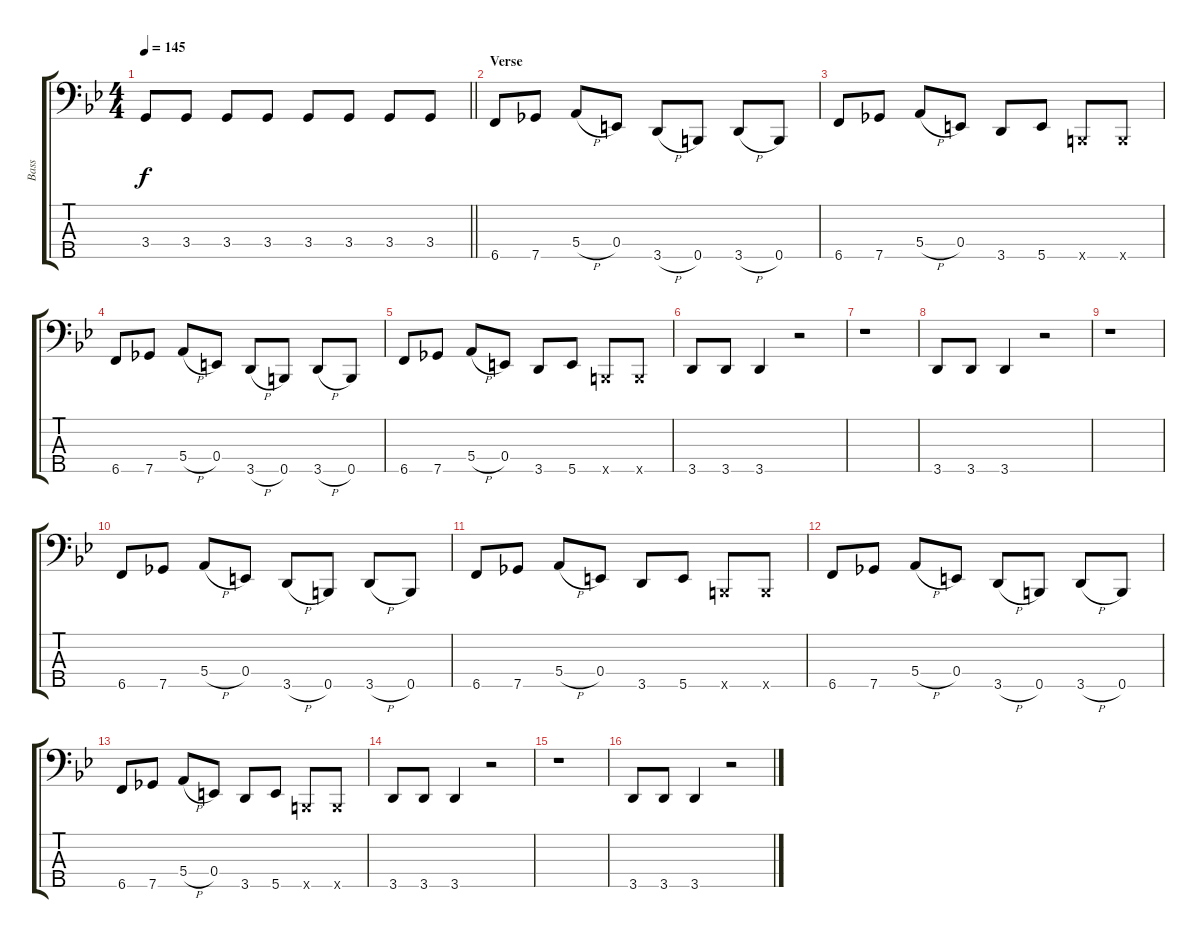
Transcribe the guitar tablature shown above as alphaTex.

\track ("Bass" "Bass") {instrument electricbassfinger}
\staff {score tabs}
\tuning (G2 D2 A1 E1 B0) {hide}
\ts (4 4)
\tempo 145
\clef f4
\barLineRight lightlight
\ks bb
3.4.8{dy f} 3.4.8 3.4.8 3.4.8 3.4.8 3.4.8 3.4.8 3.4.8 |
\section ("" "Verse")
6.5.8 7.5.8 5.4{h}.8 0.4.8 3.5{h}.8 0.5.8 3.5{h}.8 0.5.8 |
6.5.8 7.5.8 5.4{h}.8 0.4.8 3.5.8 5.5.8 0.5{x}.8 0.5{x}.8 |
6.5.8 7.5.8 5.4{h}.8 0.4.8 3.5{h}.8 0.5.8 3.5{h}.8 0.5.8 |
6.5.8 7.5.8 5.4{h}.8 0.4.8 3.5.8 5.5.8 0.5{x}.8 0.5{x}.8 |
3.5.8 3.5.8 3.5.4 r.2 |
r.1 |
3.5.8 3.5.8 3.5.4 r.2 |
r.1 |
6.5.8 7.5.8 5.4{h}.8 0.4.8 3.5{h}.8 0.5.8 3.5{h}.8 0.5.8 |
6.5.8 7.5.8 5.4{h}.8 0.4.8 3.5.8 5.5.8 0.5{x}.8 0.5{x}.8 |
6.5.8 7.5.8 5.4{h}.8 0.4.8 3.5{h}.8 0.5.8 3.5{h}.8 0.5.8 |
6.5.8 7.5.8 5.4{h}.8 0.4.8 3.5.8 5.5.8 0.5{x}.8 0.5{x}.8 |
3.5.8 3.5.8 3.5.4 r.2 |
r.1 |
3.5.8 3.5.8 3.5.4 r.2
